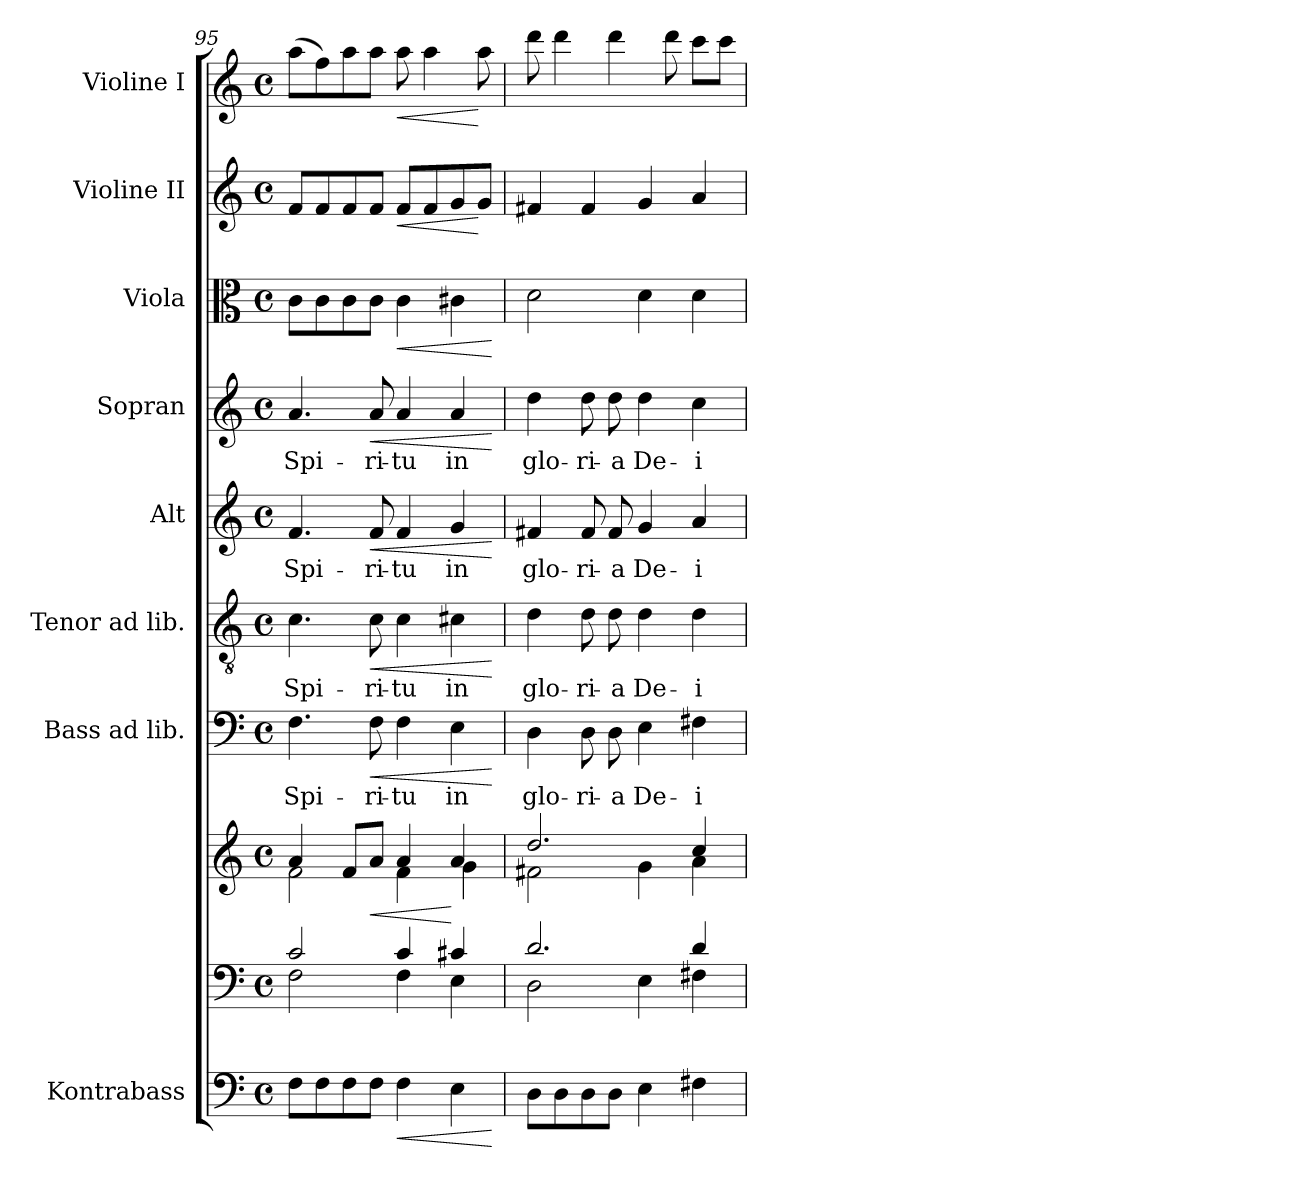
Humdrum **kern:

**kern	**dynam	**kern	**kern	**dynam	**kern	**text	**dynam	**kern	**text	**dynam	**kern	**text	**dynam	**kern	**text	**dynam	**kern	**dynam	**kern	**dynam	**kern	**dynam
*part9	*part9	*part8	*part8	*part8	*part7	*part7	*part7	*part6	*part6	*part6	*part5	*part5	*part5	*part4	*part4	*part4	*part3	*part3	*part2	*part2	*part1	*part1
*staff10	*staff10	*staff9	*staff8	*staff8/9	*staff7	*staff7	*staff7	*staff6	*staff6	*staff6	*staff5	*staff5	*staff5	*staff4	*staff4	*staff4	*staff3	*staff3	*staff2	*staff2	*staff1	*staff1
*I"Kontrabass	*	*	*	*	*I"Bass ad lib.	*	*	*I"Tenor ad lib.	*	*	*I"Alt	*	*	*I"Sopran	*	*	*I"Viola	*	*I"Violine II	*	*I"Violine I	*
*I'Kb.	*	*	*	*	*I'B.	*	*	*I'T.	*	*	*I'A.	*	*	*I'S.	*	*	*I'Vla.	*	*I'Vl. II	*	*I'Vl. I	*
*clefF4	*	*clefF4	*clefG2	*	*clefF4	*	*	*clefGv2	*	*	*clefG2	*	*	*clefG2	*	*	*clefC3	*	*clefG2	*	*clefG2	*
*ITrd7c12	*	*	*	*	*	*	*	*	*	*	*	*	*	*	*	*	*	*	*	*	*	*
*k[]	*	*k[]	*k[]	*	*k[]	*	*	*k[]	*	*	*k[]	*	*	*k[]	*	*	*k[]	*	*k[]	*	*k[]	*
*C:	*	*C:	*C:	*	*C:	*	*	*C:	*	*	*C:	*	*	*C:	*	*	*C:	*	*C:	*	*C:	*
*M4/4	*	*M4/4	*M4/4	*	*M4/4	*	*	*M4/4	*	*	*M4/4	*	*	*M4/4	*	*	*M4/4	*	*M4/4	*	*M4/4	*
*met(c)	*	*met(c)	*met(c)	*	*met(c)	*	*	*met(c)	*	*	*met(c)	*	*	*met(c)	*	*	*met(c)	*	*met(c)	*	*met(c)	*
=95	=95	=95	=95	=95	=95	=95	=95	=95	=95	=95	=95	=95	=95	=95	=95	=95	=95	=95	=95	=95	=95	=95
*	*	*^	*^	*	*	*	*	*	*	*	*	*	*	*	*	*	*	*	*	*	*	*
!	!	!	!	!	!	!	!	!LO:LY:b	!	!	!LO:LY:b	!	!	!LO:LY:b	!	!	!LO:LY:b	!	!	!	!	!	!	!
8FF\L	.	2c/	2F\	4a/	2f\	.	4.F\	Spi-	.	4.c\	Spi-	.	4.f/	Spi-	.	4.a/	Spi-	.	8c\L	.	8f/L	.	(>8aa\L	.
8FF\	.	.	.	.	.	.	.	.	.	.	.	.	.	.	.	.	.	.	8c\	.	8f/	.	8ff\)	.
8FF\	.	.	.	8f/L	.	.	.	.	.	.	.	.	.	.	.	.	.	.	8c\	.	8f/	.	8aa\	.
!	!	!	!	!	!	!LO:HP:b	!	!LO:LY:b	!LO:HP:b	!	!LO:LY:b	!LO:HP:b	!	!LO:LY:b	!LO:HP:b	!	!LO:LY:b	!LO:HP:b	!	!	!	!	!	!
8FF\J	.	.	.	8a/J	.	<	8F\	-ri-	<	8c\	-ri-	<	8f/	-ri-	<	8a/	-ri-	<	8c\J	.	8f/J	.	8aa\J	.
!	!LO:HP:b	!	!	!	!	!	!	!LO:LY:b	!	!	!LO:LY:b	!	!	!LO:LY:b	!	!	!LO:LY:b	!	!	!LO:HP:b	!	!LO:HP:b	!	!LO:HP:b
4FF\	<	4c/	4F\	4a/	4f\	.	4F\	-tu	.	4c\	-tu	.	4f/	-tu	.	4a/	-tu	.	4c\	<	8f/L	<	8aa\	<
.	.	.	.	.	.	.	.	.	.	.	.	.	.	.	.	.	.	.	.	.	8f/	.	4aa\	.
!	!	!	!	!	!	!	!	!LO:LY:b	!	!	!LO:LY:b	!	!	!LO:LY:b	!	!	!LO:LY:b	!	!	!	!	!	!	!
4EE\	.	4c#X/	4E\	4a/	4g\	[	4E\	in	.	4c#X\	in	.	4g/	in	.	4a/	in	.	4c#X\	.	8g/	.	.	.
.	.	.	.	.	.	.	.	.	.	.	.	.	.	.	.	.	.	.	.	.	8g/J	[	8aa\	[
*	*	*v	*v	*	*	*	*	*	*	*	*	*	*	*	*	*	*	*	*	*	*	*	*	*
*	*	*	*v	*v	*	*	*	*	*	*	*	*	*	*	*	*	*	*	*	*	*	*	*
.	[	.	.	.	.	.	[	.	.	[	.	.	[	.	.	[	.	[	.	.	.	.
=96	=96	=96	=96	=96	=96	=96	=96	=96	=96	=96	=96	=96	=96	=96	=96	=96	=96	=96	=96	=96	=96	=96
*	*	*^	*^	*	*	*	*	*	*	*	*	*	*	*	*	*	*	*	*	*	*	*
!	!	!	!	!	!	!	!	!LO:LY:b	!	!	!LO:LY:b	!	!	!LO:LY:b	!	!	!LO:LY:b	!	!	!	!	!	!	!
8DD\L	.	2.d/	2D\	2.dd/	2f#X\	.	4D\	glo-	.	4d\	glo-	.	4f#X/	glo-	.	4dd\	glo-	.	2d\	.	4f#X/	.	8ddd\	.
8DD\	.	.	.	.	.	.	.	.	.	.	.	.	.	.	.	.	.	.	.	.	.	.	4ddd\	.
!	!	!	!	!	!	!	!	!LO:LY:b	!	!	!LO:LY:b	!	!	!LO:LY:b	!	!	!LO:LY:b	!	!	!	!	!	!	!
8DD\	.	.	.	.	.	.	8D\	-ri-	.	8d\	-ri-	.	8f#/	-ri-	.	8dd\	-ri-	.	.	.	4f#/	.	.	.
!	!	!	!	!	!	!	!	!LO:LY:b	!	!	!LO:LY:b	!	!	!LO:LY:b	!	!	!LO:LY:b	!	!	!	!	!	!	!
8DD\J	.	.	.	.	.	.	8D\	-a	.	8d\	-a	.	8f#/	-a	.	8dd\	-a	.	.	.	.	.	4ddd\	.
!	!	!	!	!	!	!	!	!LO:LY:b	!	!	!LO:LY:b	!	!	!LO:LY:b	!	!	!LO:LY:b	!	!	!	!	!	!	!
4EE\	.	.	4E\	.	4g\	.	4E\	De-	.	4d\	De-	.	4g/	De-	.	4dd\	De-	.	4d\	.	4g/	.	.	.
.	.	.	.	.	.	.	.	.	.	.	.	.	.	.	.	.	.	.	.	.	.	.	8ddd\	.
!	!	!	!	!	!	!	!	!LO:LY:b	!	!	!LO:LY:b	!	!	!LO:LY:b	!	!	!LO:LY:b	!	!	!	!	!	!	!
4FF#X\	.	4d/	4F#X\	4cc/	4a\	.	4F#X\	-i	.	4d\	-i	.	4a/	-i	.	4cc\	-i	.	4d\	.	4a/	.	8ccc\L	.
.	.	.	.	.	.	.	.	.	.	.	.	.	.	.	.	.	.	.	.	.	.	.	8ccc\J	.
*	*	*v	*v	*	*	*	*	*	*	*	*	*	*	*	*	*	*	*	*	*	*	*	*	*
*	*	*	*v	*v	*	*	*	*	*	*	*	*	*	*	*	*	*	*	*	*	*	*	*
=	=	=	=	=	=	=	=	=	=	=	=	=	=	=	=	=	=	=	=	=	=	=
*-	*-	*-	*-	*-	*-	*-	*-	*-	*-	*-	*-	*-	*-	*-	*-	*-	*-	*-	*-	*-	*-	*-
